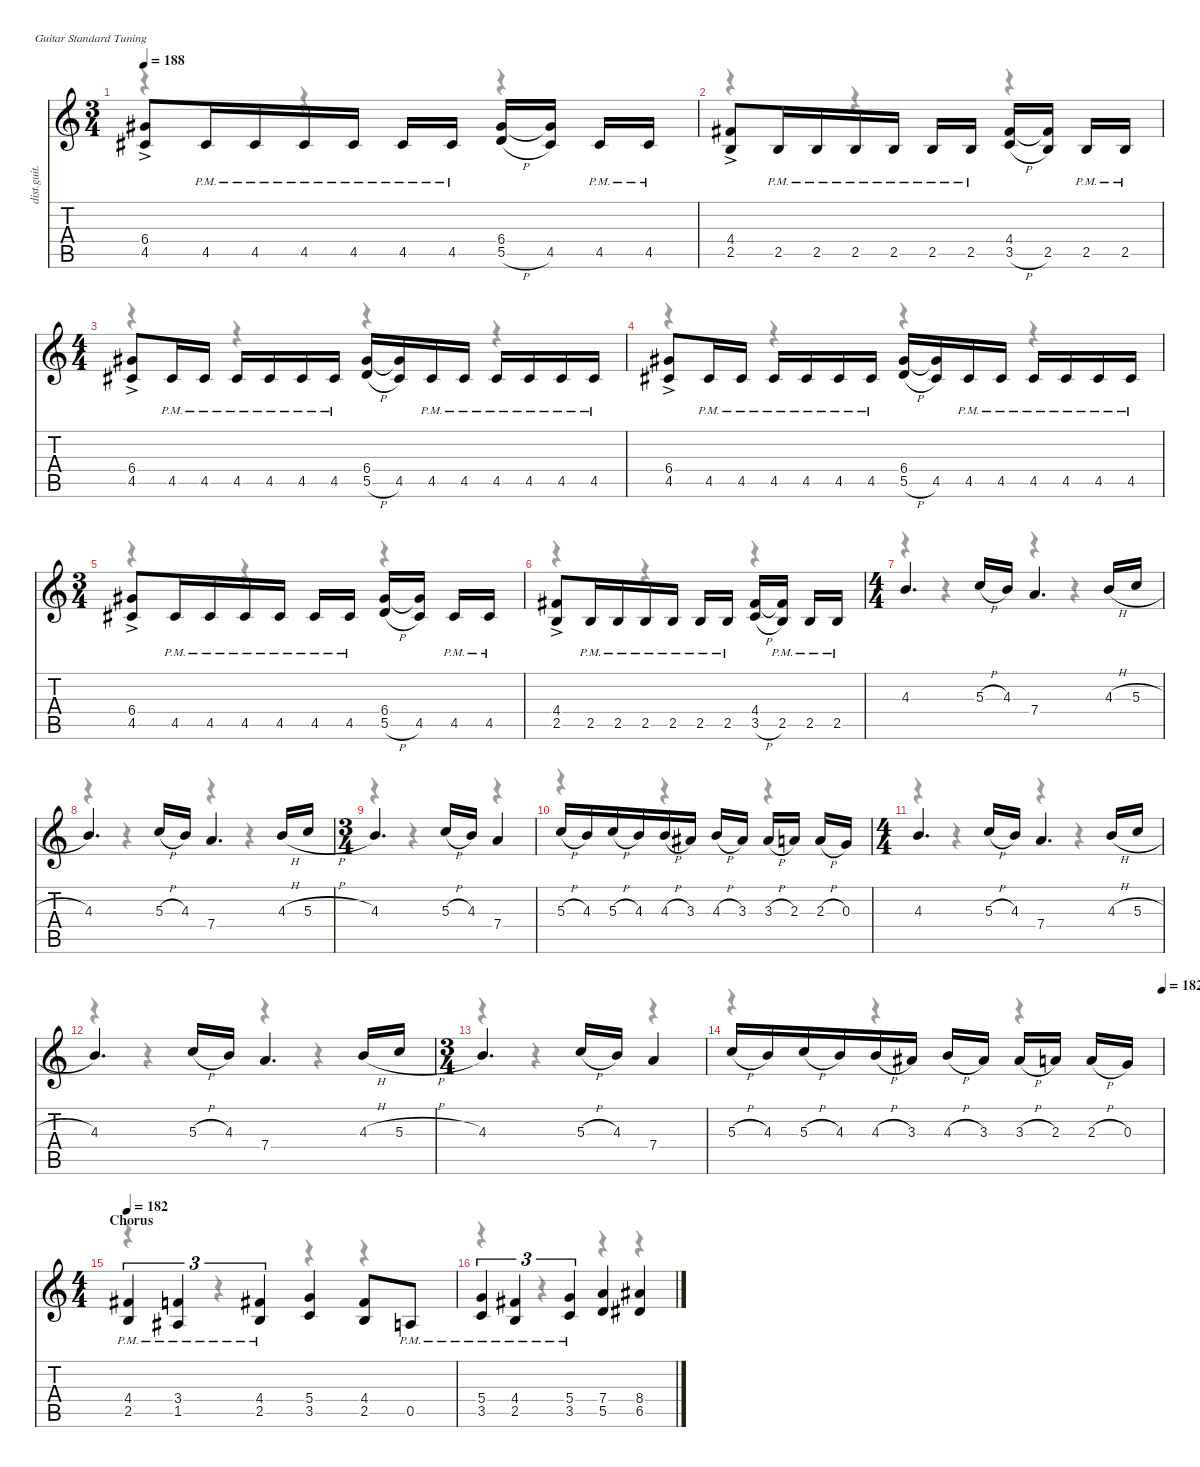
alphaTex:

\defaultSystemsLayout 4
\hideDynamics
\bracketExtendMode nobrackets
\otherSystemsTrackNameOrientation horizontal
\track ("Kirk Hammett (Lead Guitar)" "dist.guit.") {instrument distortionguitar}
\staff {score tabs}
\tuning (E4 B3 G3 D3 A2 E2)
\voice
\ts (3 4)
\beaming (8 3 1 1 1)
\tempo 188
\clef g2
\ks c
(6.4{ac acc #} 4.5{ac acc #}).8{dy f beam Up} 4.5{pm acc #}.16{beam Up} 4.5{pm acc #}.16{beam Up} 4.5{pm acc #}.16{beam Up} 4.5{pm acc #}.16{beam Up} 4.5{pm acc #}.16{beam Up} 4.5{pm acc #}.16{beam Up} (6.4{acc #} 5.5{h}).16{beam Up} (6.4{t acc #} 4.5{acc #}).16{beam Up} 4.5{pm acc #}.16{beam Up} 4.5{pm acc #}.16{beam Up} |
(4.4{ac acc #} 2.5{ac}).8{beam Up} 2.5{pm}.16{beam Up} 2.5{pm}.16{beam Up} 2.5{pm}.16{beam Up} 2.5{pm}.16{beam Up} 2.5{pm}.16{beam Up} 2.5{pm}.16{beam Up} (4.4{acc #} 3.5{h}).16{beam Up} (4.4{t acc #} 2.5).16{beam Up} 2.5{pm}.16{beam Up} 2.5{pm}.16{beam Up} |
\ts (4 4)
\beaming (8 2 2 2 2)
(6.4{ac acc #} 4.5{ac acc #}).8{beam Up} 4.5{pm acc #}.16{beam Up} 4.5{pm acc #}.16{beam Up} 4.5{pm acc #}.16{beam Up} 4.5{pm acc #}.16{beam Up} 4.5{pm acc #}.16{beam Up} 4.5{pm acc #}.16{beam Up} (6.4{acc #} 5.5{h}).16{beam Up} (6.4{t acc #} 4.5{acc #}).16{beam Up} 4.5{pm acc #}.16{beam Up} 4.5{pm acc #}.16{beam Up} 4.5{pm acc #}.16{beam Up} 4.5{pm acc #}.16{beam Up} 4.5{pm acc #}.16{beam Up} 4.5{pm acc #}.16{beam Up} |
(6.4{ac acc #} 4.5{ac acc #}).8{beam Up} 4.5{pm acc #}.16{beam Up} 4.5{pm acc #}.16{beam Up} 4.5{pm acc #}.16{beam Up} 4.5{pm acc #}.16{beam Up} 4.5{pm acc #}.16{beam Up} 4.5{pm acc #}.16{beam Up} (6.4{acc #} 5.5{h}).16{beam Up} (6.4{t acc #} 4.5{acc #}).16{beam Up} 4.5{pm acc #}.16{beam Up} 4.5{pm acc #}.16{beam Up} 4.5{pm acc #}.16{beam Up} 4.5{pm acc #}.16{beam Up} 4.5{pm acc #}.16{beam Up} 4.5{pm acc #}.16{beam Up} |
\ts (3 4)
\beaming (8 3 1 1 1)
(6.4{ac acc #} 4.5{ac acc #}).8{beam Up} 4.5{pm acc #}.16{beam Up} 4.5{pm acc #}.16{beam Up} 4.5{pm acc #}.16{beam Up} 4.5{pm acc #}.16{beam Up} 4.5{pm acc #}.16{beam Up} 4.5{pm acc #}.16{beam Up} (6.4{acc #} 5.5{h}).16{beam Up} (6.4{t acc #} 4.5{acc #}).16{beam Up} 4.5{pm acc #}.16{beam Up} 4.5{pm acc #}.16{beam Up} |
(4.4{ac acc #} 2.5{ac}).8{beam Up} 2.5{pm}.16{beam Up} 2.5{pm}.16{beam Up} 2.5{pm}.16{beam Up} 2.5{pm}.16{beam Up} 2.5{pm}.16{beam Up} 2.5{pm}.16{beam Up} (4.4{acc #} 3.5{h}).16{beam Up} (4.4{t acc #} 2.5{pm}).16{beam Up} 2.5{pm}.16{beam Up} 2.5{pm}.16{beam Up} |
\ts (4 4)
\beaming (8 2 2 2 2)
4.3.4{d beam Up} 5.3{h}.16{beam Up} 4.3.16{beam Up} 7.4.4{d beam Up} 4.3{h}.16{beam Up} 5.3{h}.16{beam Up} |
4.3.4{d beam Up} 5.3{h}.16{beam Up} 4.3.16{beam Up} 7.4.4{d beam Up} 4.3{h}.16{beam Up} 5.3{h}.16{beam Up} |
\ts (3 4)
\beaming (8 3 1 1 1)
4.3.4{d beam Up} 5.3{h}.16{beam Up} 4.3.16{beam Up} 7.4.4{beam Up} |
5.3{h}.16{beam Up} 4.3.16{beam Up} 5.3{h}.16{beam Up} 4.3.16{beam Up} 4.3{h}.16{beam Up} 3.3{acc #}.16{beam Up} 4.3{h}.16{beam Up} 3.3{acc #}.16{beam Up} 3.3{h acc #}.16{beam Up} 2.3.16{beam Up} 2.3{h}.16{beam Up} 0.3.16{beam Up} |
\ts (4 4)
\beaming (8 2 2 2 2)
4.3.4{d beam Up} 5.3{h}.16{beam Up} 4.3.16{beam Up} 7.4.4{d beam Up} 4.3{h}.16{beam Up} 5.3{h}.16{beam Up} |
4.3.4{d beam Up} 5.3{h}.16{beam Up} 4.3.16{beam Up} 7.4.4{d beam Up} 4.3{h}.16{beam Up} 5.3{h}.16{beam Up} |
\ts (3 4)
\beaming (8 3 1 1 1)
4.3.4{d beam Up} 5.3{h}.16{beam Up} 4.3.16{beam Up} 7.4.4{beam Up} |
\tempo (182 1)
5.3{h}.16{beam Up} 4.3.16{beam Up} 5.3{h}.16{beam Up} 4.3.16{beam Up} 4.3{h}.16{beam Up} 3.3{acc #}.16{beam Up} 4.3{h}.16{beam Up} 3.3{acc #}.16{beam Up} 3.3{h acc #}.16{beam Up} 2.3.16{beam Up} 2.3{h}.16{beam Up} 0.3.16{beam Up} |
\ts (4 4)
\beaming (8 2 2 2 2)
\section ("" "Chorus")
\tempo 182
(4.4{pm acc #} 2.5{pm}).4{tu (3 2) beam Up} (3.4{pm} 1.5{pm acc #}).4{tu (3 2) beam Up} (4.4{pm acc #} 2.5{pm}).4{tu (3 2) beam Up} (5.4 3.5).4{beam Up} (4.4{acc #} 2.5).8{beam Up} 0.5{pm}.8{beam Up} |
(5.4{pm} 3.5{pm}).4{tu (3 2) beam Up} (4.4{pm acc #} 2.5{pm}).4{tu (3 2) beam Up} (5.4{pm} 3.5{pm}).4{tu (3 2) beam Up} (7.4 5.5).4{beam Up} (8.4{acc #} 6.5{acc #}).4{beam Up}
\voice
\clef g2
\ottava regular
\simile none
\ks c
r.4{dy mf beam Down} r.4{beam Down} r.4{beam Down} |
r.4{beam Down} r.4{beam Down} r.4{beam Down} |
r.4{beam Down} r.4{beam Down} r.4{beam Down} r.4{beam Down} |
r.4{beam Down} r.4{beam Down} r.4{beam Down} r.4{beam Down} |
r.4{beam Down} r.4{beam Down} r.4{beam Down} |
r.4{beam Down} r.4{beam Down} r.4{beam Down} |
r.4{beam Down} r.4{beam Down} r.4{beam Down} r.4{beam Down} |
r.4{beam Down} r.4{beam Down} r.4{beam Down} r.4{beam Down} |
r.4{beam Down} r.4{beam Down} r.4{beam Down} |
r.4{beam Down} r.4{beam Down} r.4{beam Down} |
r.4{beam Down} r.4{beam Down} r.4{beam Down} r.4{beam Down} |
r.4{beam Down} r.4{beam Down} r.4{beam Down} r.4{beam Down} |
r.4{beam Down} r.4{beam Down} r.4{beam Down} |
r.4{beam Down} r.4{beam Down} r.4{beam Down} |
r.4{beam Down} r.4{beam Down} r.4{beam Down} r.4{beam Down} |
r.4{beam Down} r.4{beam Down} r.4{beam Down} r.4{beam Down}
